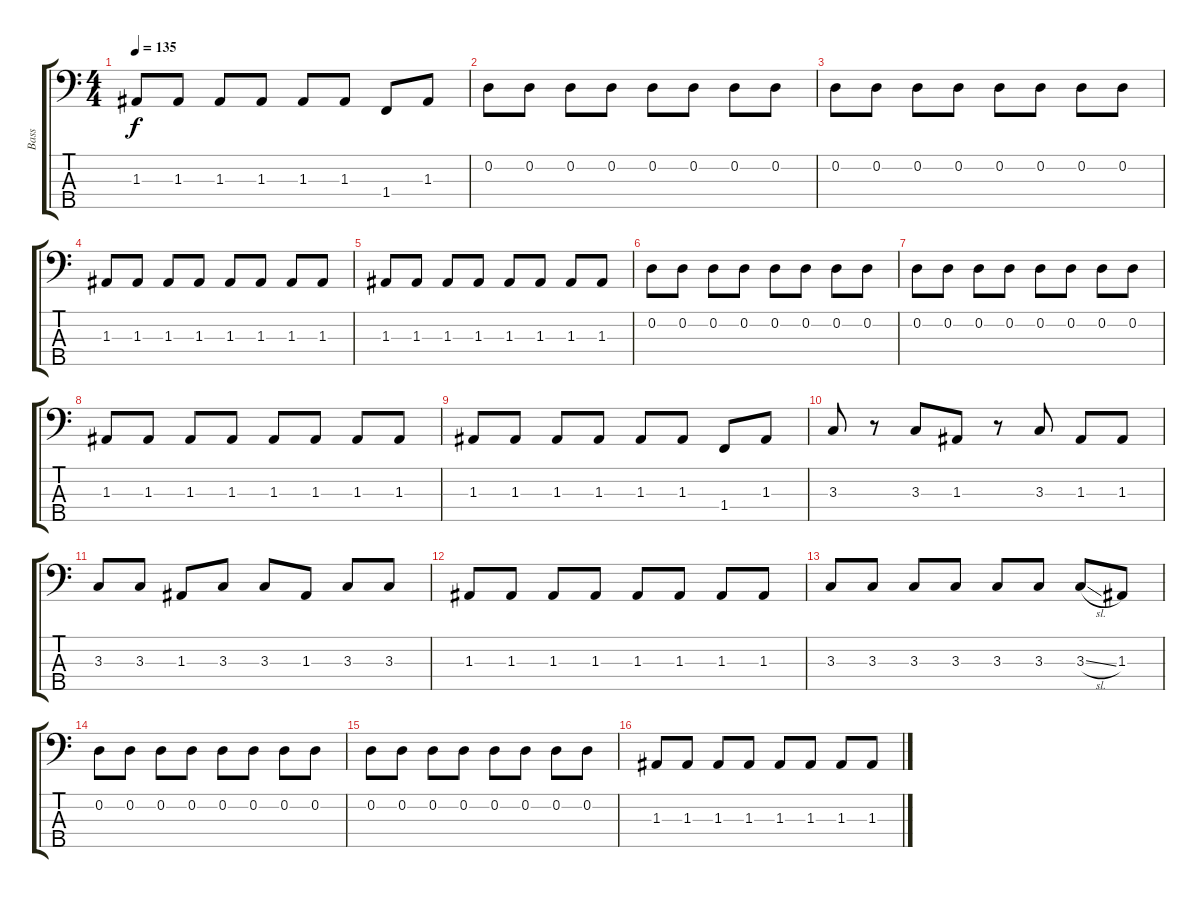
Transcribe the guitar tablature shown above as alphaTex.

\track ("Bass" "Bass") {instrument electricbassfinger}
\staff {score tabs}
\tuning (G2 D2 A1 E1 B0) {hide}
\ts (4 4)
\tempo 135
\clef f4
\ks c
1.3.8{dy f} 1.3.8 1.3.8 1.3.8 1.3.8 1.3.8 1.4.8 1.3.8 |
0.2.8 0.2.8 0.2.8 0.2.8 0.2.8 0.2.8 0.2.8 0.2.8 |
0.2.8 0.2.8 0.2.8 0.2.8 0.2.8 0.2.8 0.2.8 0.2.8 |
1.3.8 1.3.8 1.3.8 1.3.8 1.3.8 1.3.8 1.3.8 1.3.8 |
1.3.8 1.3.8 1.3.8 1.3.8 1.3.8 1.3.8 1.3.8 1.3.8 |
0.2.8 0.2.8 0.2.8 0.2.8 0.2.8 0.2.8 0.2.8 0.2.8 |
0.2.8 0.2.8 0.2.8 0.2.8 0.2.8 0.2.8 0.2.8 0.2.8 |
1.3.8 1.3.8 1.3.8 1.3.8 1.3.8 1.3.8 1.3.8 1.3.8 |
1.3.8 1.3.8 1.3.8 1.3.8 1.3.8 1.3.8 1.4.8 1.3.8 |
3.3.8 r.8 3.3.8 1.3.8 r.8 3.3.8 1.3.8 1.3.8 |
3.3.8 3.3.8 1.3.8 3.3.8 3.3.8 1.3.8 3.3.8 3.3.8 |
1.3.8 1.3.8 1.3.8 1.3.8 1.3.8 1.3.8 1.3.8 1.3.8 |
3.3.8 3.3.8 3.3.8 3.3.8 3.3.8 3.3.8 3.3{sl}.8 1.3.8 |
0.2.8 0.2.8 0.2.8 0.2.8 0.2.8 0.2.8 0.2.8 0.2.8 |
0.2.8 0.2.8 0.2.8 0.2.8 0.2.8 0.2.8 0.2.8 0.2.8 |
1.3.8 1.3.8 1.3.8 1.3.8 1.3.8 1.3.8 1.3.8 1.3.8
